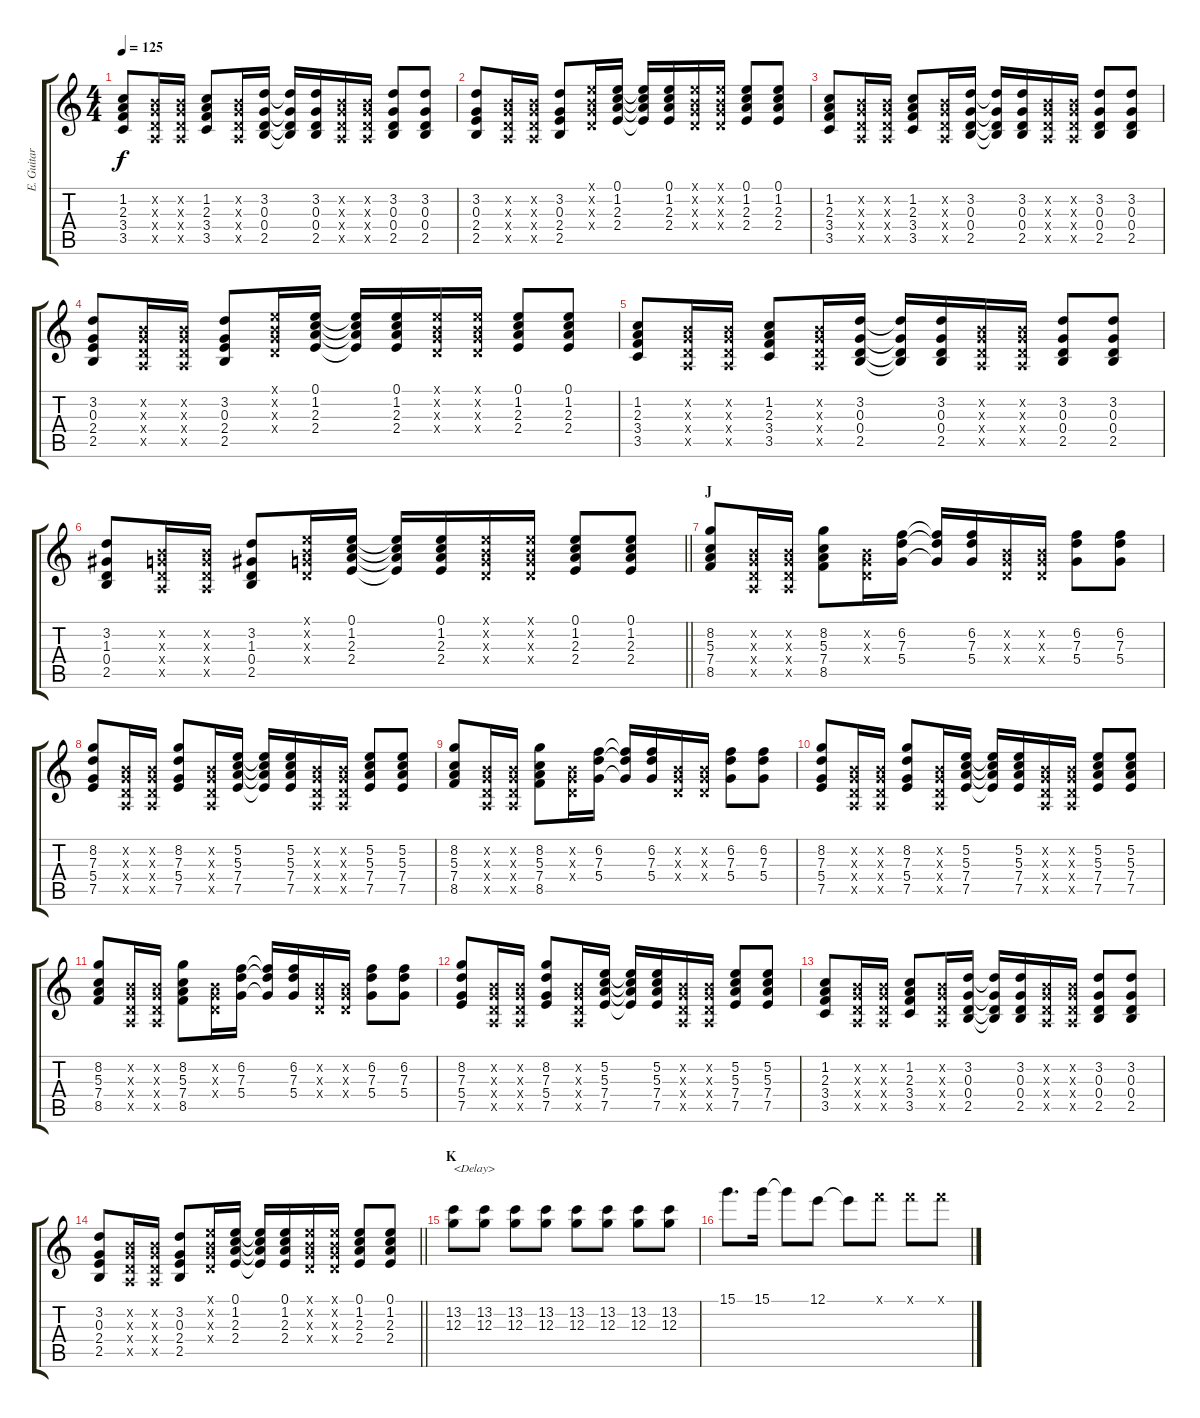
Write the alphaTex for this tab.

\track ("E. Guitar II" "E. Guitar ") {instrument overdrivenguitar}
\staff {score tabs}
\tuning (E4 B3 G3 D3 A2 D2) {hide}
\ts (4 4)
\tempo 125
\clef g2
\ks c
(1.2 2.3 3.4 3.5).8{dy f} (0.2{x} 0.3{x} 0.4{x} 0.5{x}).16 (0.2{x} 0.3{x} 0.4{x} 0.5{x}).16 (1.2 2.3 3.4 3.5).8 (0.2{x} 0.3{x} 0.4{x} 0.5{x}).16 (3.2 0.3 0.4 2.5).16 (3.2{t} 0.3{t} 0.4{t} 2.5{t}).16 (3.2 0.3 0.4 2.5).16 (0.2{x} 0.3{x} 0.4{x} 0.5{x}).16 (0.2{x} 0.3{x} 0.4{x} 0.5{x}).16 (3.2 0.3 0.4 2.5).8 (3.2 0.3 0.4 2.5).8 |
(3.2 0.3 2.4 2.5).8 (0.2{x} 0.3{x} 0.4{x} 0.5{x}).16 (0.2{x} 0.3{x} 0.4{x} 0.5{x}).16 (3.2 0.3 2.4 2.5).8 (0.1{x} 0.2{x} 0.3{x} 0.4{x}).16 (0.1 1.2 2.3 2.4).16 (0.1{t} 1.2{t} 2.3{t} 2.4{t}).16 (0.1 1.2 2.3 2.4).16 (0.1{x} 0.2{x} 0.3{x} 0.4{x}).16 (0.1{x} 0.2{x} 0.3{x} 0.4{x}).16 (0.1 1.2 2.3 2.4).8 (0.1 1.2 2.3 2.4).8 |
(1.2 2.3 3.4 3.5).8 (0.2{x} 0.3{x} 0.4{x} 0.5{x}).16 (0.2{x} 0.3{x} 0.4{x} 0.5{x}).16 (1.2 2.3 3.4 3.5).8 (0.2{x} 0.3{x} 0.4{x} 0.5{x}).16 (3.2 0.3 0.4 2.5).16 (3.2{t} 0.3{t} 0.4{t} 2.5{t}).16 (3.2 0.3 0.4 2.5).16 (0.2{x} 0.3{x} 0.4{x} 0.5{x}).16 (0.2{x} 0.3{x} 0.4{x} 0.5{x}).16 (3.2 0.3 0.4 2.5).8 (3.2 0.3 0.4 2.5).8 |
(3.2 0.3 2.4 2.5).8 (0.2{x} 0.3{x} 0.4{x} 0.5{x}).16 (0.2{x} 0.3{x} 0.4{x} 0.5{x}).16 (3.2 0.3 2.4 2.5).8 (0.1{x} 0.2{x} 0.3{x} 0.4{x}).16 (0.1 1.2 2.3 2.4).16 (0.1{t} 1.2{t} 2.3{t} 2.4{t}).16 (0.1 1.2 2.3 2.4).16 (0.1{x} 0.2{x} 0.3{x} 0.4{x}).16 (0.1{x} 0.2{x} 0.3{x} 0.4{x}).16 (0.1 1.2 2.3 2.4).8 (0.1 1.2 2.3 2.4).8 |
(1.2 2.3 3.4 3.5).8 (0.2{x} 0.3{x} 0.4{x} 0.5{x}).16 (0.2{x} 0.3{x} 0.4{x} 0.5{x}).16 (1.2 2.3 3.4 3.5).8 (0.2{x} 0.3{x} 0.4{x} 0.5{x}).16 (3.2 0.3 0.4 2.5).16 (3.2{t} 0.3{t} 0.4{t} 2.5{t}).16 (3.2 0.3 0.4 2.5).16 (0.2{x} 0.3{x} 0.4{x} 0.5{x}).16 (0.2{x} 0.3{x} 0.4{x} 0.5{x}).16 (3.2 0.3 0.4 2.5).8 (3.2 0.3 0.4 2.5).8 |
\barLineRight lightlight
(3.2 1.3 0.4 2.5).8 (0.2{x} 0.3{x} 0.4{x} 0.5{x}).16 (0.2{x} 0.3{x} 0.4{x} 0.5{x}).16 (3.2 1.3 0.4 2.5).8 (0.1{x} 0.2{x} 0.3{x} 0.4{x}).16 (0.1 1.2 2.3 2.4).16 (0.1{t} 1.2{t} 2.3{t} 2.4{t}).16 (0.1 1.2 2.3 2.4).16 (0.1{x} 0.2{x} 0.3{x} 0.4{x}).16 (0.1{x} 0.2{x} 0.3{x} 0.4{x}).16 (0.1 1.2 2.3 2.4).8 (0.1 1.2 2.3 2.4).8 |
\section ("" "J")
(8.2 5.3 7.4 8.5).8 (0.2{x} 0.3{x} 0.4{x} 0.5{x}).16 (0.2{x} 0.3{x} 0.4{x} 0.5{x}).16 (8.2 5.3 7.4 8.5).8 (0.2{x} 0.3{x} 0.4{x}).16 (6.2 7.3 5.4).16 (6.2{t} 7.3{t} 5.4{t}).16 (6.2 7.3 5.4).16 (0.2{x} 0.3{x} 0.4{x}).16 (0.2{x} 0.3{x} 0.4{x}).16 (6.2 7.3 5.4).8 (6.2 7.3 5.4).8 |
(8.2 7.3 5.4 7.5).8 (0.2{x} 0.3{x} 0.4{x} 0.5{x}).16 (0.2{x} 0.3{x} 0.4{x} 0.5{x}).16 (8.2 7.3 5.4 7.5).8 (0.2{x} 0.3{x} 0.4{x} 0.5{x}).16 (5.2 5.3 7.4 7.5).16 (5.2{t} 5.3{t} 7.4{t} 7.5{t}).16 (5.2 5.3 7.4 7.5).16 (0.2{x} 0.3{x} 0.4{x} 0.5{x}).16 (0.2{x} 0.3{x} 0.4{x} 0.5{x}).16 (5.2 5.3 7.4 7.5).8 (5.2 5.3 7.4 7.5).8 |
(8.2 5.3 7.4 8.5).8 (0.2{x} 0.3{x} 0.4{x} 0.5{x}).16 (0.2{x} 0.3{x} 0.4{x} 0.5{x}).16 (8.2 5.3 7.4 8.5).8 (0.2{x} 0.3{x} 0.4{x}).16 (6.2 7.3 5.4).16 (6.2{t} 7.3{t} 5.4{t}).16 (6.2 7.3 5.4).16 (0.2{x} 0.3{x} 0.4{x}).16 (0.2{x} 0.3{x} 0.4{x}).16 (6.2 7.3 5.4).8 (6.2 7.3 5.4).8 |
(8.2 7.3 5.4 7.5).8 (0.2{x} 0.3{x} 0.4{x} 0.5{x}).16 (0.2{x} 0.3{x} 0.4{x} 0.5{x}).16 (8.2 7.3 5.4 7.5).8 (0.2{x} 0.3{x} 0.4{x} 0.5{x}).16 (5.2 5.3 7.4 7.5).16 (5.2{t} 5.3{t} 7.4{t} 7.5{t}).16 (5.2 5.3 7.4 7.5).16 (0.2{x} 0.3{x} 0.4{x} 0.5{x}).16 (0.2{x} 0.3{x} 0.4{x} 0.5{x}).16 (5.2 5.3 7.4 7.5).8 (5.2 5.3 7.4 7.5).8 |
(8.2 5.3 7.4 8.5).8 (0.2{x} 0.3{x} 0.4{x} 0.5{x}).16 (0.2{x} 0.3{x} 0.4{x} 0.5{x}).16 (8.2 5.3 7.4 8.5).8 (0.2{x} 0.3{x} 0.4{x}).16 (6.2 7.3 5.4).16 (6.2{t} 7.3{t} 5.4{t}).16 (6.2 7.3 5.4).16 (0.2{x} 0.3{x} 0.4{x}).16 (0.2{x} 0.3{x} 0.4{x}).16 (6.2 7.3 5.4).8 (6.2 7.3 5.4).8 |
(8.2 7.3 5.4 7.5).8 (0.2{x} 0.3{x} 0.4{x} 0.5{x}).16 (0.2{x} 0.3{x} 0.4{x} 0.5{x}).16 (8.2 7.3 5.4 7.5).8 (0.2{x} 0.3{x} 0.4{x} 0.5{x}).16 (5.2 5.3 7.4 7.5).16 (5.2{t} 5.3{t} 7.4{t} 7.5{t}).16 (5.2 5.3 7.4 7.5).16 (0.2{x} 0.3{x} 0.4{x} 0.5{x}).16 (0.2{x} 0.3{x} 0.4{x} 0.5{x}).16 (5.2 5.3 7.4 7.5).8 (5.2 5.3 7.4 7.5).8 |
(1.2 2.3 3.4 3.5).8 (0.2{x} 0.3{x} 0.4{x} 0.5{x}).16 (0.2{x} 0.3{x} 0.4{x} 0.5{x}).16 (1.2 2.3 3.4 3.5).8 (0.2{x} 0.3{x} 0.4{x} 0.5{x}).16 (3.2 0.3 0.4 2.5).16 (3.2{t} 0.3{t} 0.4{t} 2.5{t}).16 (3.2 0.3 0.4 2.5).16 (0.2{x} 0.3{x} 0.4{x} 0.5{x}).16 (0.2{x} 0.3{x} 0.4{x} 0.5{x}).16 (3.2 0.3 0.4 2.5).8 (3.2 0.3 0.4 2.5).8 |
\barLineRight lightlight
(3.2 0.3 2.4 2.5).8 (0.2{x} 0.3{x} 0.4{x} 0.5{x}).16 (0.2{x} 0.3{x} 0.4{x} 0.5{x}).16 (3.2 0.3 2.4 2.5).8 (0.1{x} 0.2{x} 0.3{x} 0.4{x}).16 (0.1 1.2 2.3 2.4).16 (0.1{t} 1.2{t} 2.3{t} 2.4{t}).16 (0.1 1.2 2.3 2.4).16 (0.1{x} 0.2{x} 0.3{x} 0.4{x}).16 (0.1{x} 0.2{x} 0.3{x} 0.4{x}).16 (0.1 1.2 2.3 2.4).8 (0.1 1.2 2.3 2.4).8 |
\section ("" "K")
(13.2 12.3).8{txt "<Delay>"} (13.2 12.3).8 (13.2 12.3).8 (13.2 12.3).8 (13.2 12.3).8 (13.2 12.3).8 (13.2 12.3).8 (13.2 12.3).8 |
15.1.8{d} 15.1.16 15.1{t}.8 12.1.8 12.1{t}.8 13.1{x}.8 13.1{x}.8 13.1{x}.8
